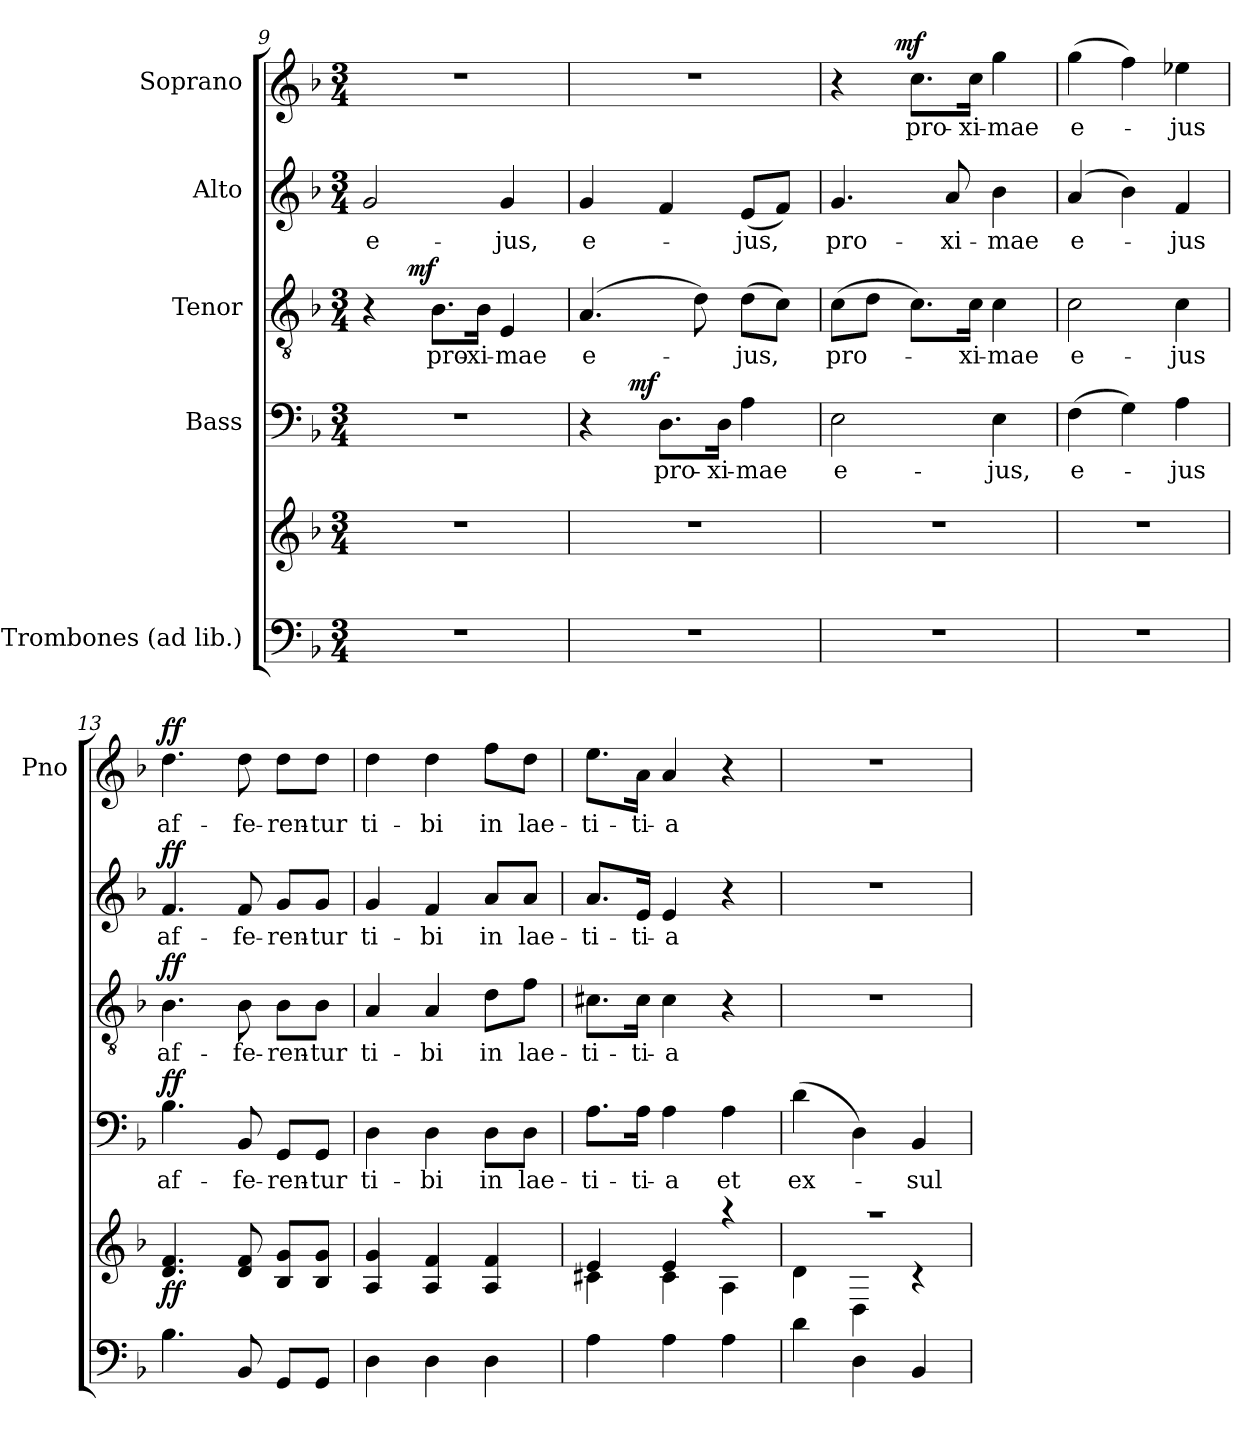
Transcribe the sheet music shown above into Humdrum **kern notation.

**kern	**kern	**dynam	**kern	**text	**dynam	**kern	**text	**dynam	**kern	**text	**dynam	**kern	**text	**dynam
*part5	*part5	*part5	*part4	*part4	*part4	*part3	*part3	*part3	*part2	*part2	*part2	*part1	*part1	*part1
*staff6	*staff5	*staff5/6	*staff4	*staff4	*staff4	*staff3	*staff3	*staff3	*staff2	*staff2	*staff2	*staff1	*staff1	*staff1
*I"3 Trombones (ad lib.)	*	*	*I"Bass	*	*	*I"Tenor	*	*	*I"Alto	*	*	*I"Soprano	*	*
*	*	*	*	*	*	*	*	*	*	*	*	*I'Pno	*	*
*clefF4	*clefG2	*	*clefF4	*	*	*clefGv2	*	*	*clefG2	*	*	*clefG2	*	*
*k[b-]	*k[b-]	*	*k[b-]	*	*	*k[b-]	*	*	*k[b-]	*	*	*k[b-]	*	*
*F:	*F:	*	*F:	*	*	*F:	*	*	*F:	*	*	*F:	*	*
*M3/4	*M3/4	*	*M3/4	*	*	*M3/4	*	*	*M3/4	*	*	*M3/4	*	*
=9	=9	=9	=9	=9	=9	=9	=9	=9	=9	=9	=9	=9	=9	=9
!LO:N:vis=1	!LO:N:vis=1	!	!LO:N:vis=1	!	!	!	!	!	!	!LO:LY:b	!	!LO:N:vis=1	!	!
*	*	*	*	*	*	*^	*	*	*	*	*	*	*	*
2.r	2.r	.	2.r	.	.	4r	8.ryy	.	.	2g/	e-	.	2.r	.	.
!	!	!	!	!	!	!	!	!	!LO:DY:a	!	!	!	!	!	!
.	.	.	.	.	.	.	2ryy	.	mf	.	.	.	.	.	.
!	!	!	!	!	!	!	!	!LO:LY:b	!	!	!	!	!	!	!
.	.	.	.	.	.	8.B-\L	.	pro-	.	.	.	.	.	.	.
!	!	!	!	!	!	!	!	!LO:LY:b	!	!	!	!	!	!	!
.	.	.	.	.	.	16B-\Jk	.	-xi-	.	.	.	.	.	.	.
!	!	!	!	!	!	!	!	!LO:LY:b	!	!	!LO:LY:b	!	!	!	!
.	.	.	.	.	.	4E/	.	-mae	.	4g/	-jus,	.	.	.	.
.	.	.	.	.	.	.	16ryy	.	.	.	.	.	.	.	.
=10	=10	=10	=10	=10	=10	=10	=10	=10	=10	=10	=10	=10	=10	=10	=10
!LO:N:vis=1	!LO:N:vis=1	!	!	!	!	!	!	!LO:LY:b	!	!	!LO:LY:b	!	!LO:N:vis=1	!	!
*	*	*	*^	*	*	*v	*v	*	*	*	*	*	*	*	*
2.r	2.r	.	4r	8ryy	.	.	(4.A/	e-	.	4g/	e-	.	2.r	.	.
.	.	.	.	32ryy	.	.	.	.	.	.	.	.	.	.	.
!	!	!	!	!	!	!LO:DY:a	!	!	!	!	!	!	!	!	!
.	.	.	.	2ryy	.	mf	.	.	.	.	.	.	.	.	.
!	!	!	!	!	!LO:LY:b	!	!	!	!	!	!	!	!	!	!
.	.	.	8.D\L	.	pro-	.	.	.	.	4f/	.	.	.	.	.
.	.	.	.	.	.	.	8d\)	.	.	.	.	.	.	.	.
!	!	!	!	!	!LO:LY:b	!	!	!	!	!	!	!	!	!	!
.	.	.	16D\Jk	.	-xi-	.	.	.	.	.	.	.	.	.	.
!	!	!	!	!	!LO:LY:b	!	!	!LO:LY:b	!	!	!LO:LY:b	!	!	!	!
.	.	.	4A\	.	-mae	.	(>8d\L	-jus,	.	(<8e/L	-jus,	.	.	.	.
.	.	.	.	.	.	.	8c\J)	.	.	8f/J)	.	.	.	.	.
.	.	.	.	16.ryy	.	.	.	.	.	.	.	.	.	.	.
!!LO:PB:g=z
=11	=11	=11	=11	=11	=11	=11	=11	=11	=11	=11	=11	=11	=11	=11	=11
!LO:N:vis=1	!LO:N:vis=1	!	!	!	!LO:LY:b	!	!	!LO:LY:b	!	!	!LO:LY:b	!	!	!	!
*	*	*	*v	*v	*	*	*	*	*	*	*	*	*^	*	*
2.r	2.r	.	2E\	e-	.	(>8c\L	pro-	.	4.g/	pro-	.	4r	8..ryy	.	.
.	.	.	.	.	.	8d\J	.	.	.	.	.	.	.	.	.
!	!	!	!	!	!	!	!	!	!	!	!	!	!	!	!LO:DY:a
.	.	.	.	.	.	.	.	.	.	.	.	.	2ryy	.	mf
!	!	!	!	!	!	!	!	!	!	!	!	!	!	!LO:LY:b	!
.	.	.	.	.	.	8.c\L)	.	.	.	.	.	8.cc\L	.	pro-	.
!	!	!	!	!	!	!	!	!	!	!LO:LY:b	!	!	!	!	!
.	.	.	.	.	.	.	.	.	8a/	-xi-	.	.	.	.	.
!	!	!	!	!	!	!	!LO:LY:b	!	!	!	!	!	!	!LO:LY:b	!
.	.	.	.	.	.	16c\Jk	-xi-	.	.	.	.	16cc\Jk	.	-xi-	.
!	!	!	!	!LO:LY:b	!	!	!LO:LY:b	!	!	!LO:LY:b	!	!	!	!LO:LY:b	!
.	.	.	4E\	-jus,	.	4c\	-mae	.	4b-\	-mae	.	4gg\	.	-mae	.
.	.	.	.	.	.	.	.	.	.	.	.	.	32ryy	.	.
=12	=12	=12	=12	=12	=12	=12	=12	=12	=12	=12	=12	=12	=12	=12	=12
!LO:N:vis=1	!LO:N:vis=1	!	!	!LO:LY:b	!	!	!LO:LY:b	!	!	!LO:LY:b	!	!	!	!LO:LY:b	!
*	*	*	*	*	*	*	*	*	*	*	*	*v	*v	*	*
2.r	2.r	.	(>4F\	e-	.	2c\	e-	.	(4a/	e-	.	(>4gg\	e-	.
.	.	.	4G\)	.	.	.	.	.	4b-\)	.	.	4ff\)	.	.
!	!	!	!	!LO:LY:b	!	!	!LO:LY:b	!	!	!LO:LY:b	!	!	!LO:LY:b	!
.	.	.	4A\	-jus	.	4c\	-jus	.	4f/	-jus	.	4ee-X\	-jus	.
=13	=13	=13	=13	=13	=13	=13	=13	=13	=13	=13	=13	=13	=13	=13
!	!	!LO:DY:b	!	!LO:LY:b	!LO:DY:a	!	!LO:LY:b	!LO:DY:a	!	!LO:LY:b	!LO:DY:a	!	!LO:LY:b	!LO:DY:a
4.B-\	4.d/ 4.f/	ff	4.B-\	af-	ff	4.B-\	af-	ff	4.f/	af-	ff	4.dd\	af-	ff
!	!	!	!	!LO:LY:b	!	!	!LO:LY:b	!	!	!LO:LY:b	!	!	!LO:LY:b	!
8BB-/	8d/ 8f/	.	8BB-/	-fe-	.	8B-\	-fe-	.	8f/	-fe-	.	8dd\	-fe-	.
!	!	!	!	!LO:LY:b	!	!	!LO:LY:b	!	!	!LO:LY:b	!	!	!LO:LY:b	!
8GG/L	8B-/ 8g/L	.	8GG/L	-ren-	.	8B-\L	-ren-	.	8g/L	-ren-	.	8dd\L	-ren-	.
!	!	!	!	!LO:LY:b	!	!	!LO:LY:b	!	!	!LO:LY:b	!	!	!LO:LY:b	!
8GG/J	8B-/ 8g/J	.	8GG/J	-tur	.	8B-\J	-tur	.	8g/J	-tur	.	8dd\J	-tur	.
=14	=14	=14	=14	=14	=14	=14	=14	=14	=14	=14	=14	=14	=14	=14
!	!	!	!	!LO:LY:b	!	!	!LO:LY:b	!	!	!LO:LY:b	!	!	!LO:LY:b	!
4D\	4A/ 4g/	.	4D\	ti-	.	4A/	ti-	.	4g/	ti-	.	4dd\	ti-	.
!	!	!	!	!LO:LY:b	!	!	!LO:LY:b	!	!	!LO:LY:b	!	!	!LO:LY:b	!
4D\	4A/ 4f/	.	4D\	-bi	.	4A/	-bi	.	4f/	-bi	.	4dd\	-bi	.
!	!	!	!	!LO:LY:b	!	!	!LO:LY:b	!	!	!LO:LY:b	!	!	!LO:LY:b	!
4D\	4A/ 4f/	.	8D\L	in	.	8d\L	in	.	8a/L	in	.	8ff\L	in	.
!	!	!	!	!LO:LY:b	!	!	!LO:LY:b	!	!	!LO:LY:b	!	!	!LO:LY:b	!
.	.	.	8D\J	lae-	.	8f\J	lae-	.	8a/J	lae-	.	8dd\J	lae-	.
=15	=15	=15	=15	=15	=15	=15	=15	=15	=15	=15	=15	=15	=15	=15
*	*^	*	*	*	*	*	*	*	*	*	*	*	*	*
!	!	!	!	!	!LO:LY:b	!	!	!LO:LY:b	!	!	!LO:LY:b	!	!	!LO:LY:b	!
4A\	4e/	4c#X\	.	8.A\L	-ti-	.	8.c#X\L	-ti-	.	8.a/L	-ti-	.	8.ee\L	-ti-	.
!	!	!	!	!	!LO:LY:b	!	!	!LO:LY:b	!	!	!LO:LY:b	!	!	!LO:LY:b	!
.	.	.	.	16A\Jk	-ti-	.	16c#\Jk	-ti-	.	16e/Jk	-ti-	.	16a\Jk	-ti-	.
!	!	!	!	!	!LO:LY:b	!	!	!LO:LY:b	!	!	!LO:LY:b	!	!	!LO:LY:b	!
4A\	4e/	4c#\	.	4A\	-a	.	4c#\	-a	.	4e/	-a	.	4a/	-a	.
!	!	!	!	!	!LO:LY:b	!	!	!	!	!	!	!	!	!	!
4A\	4raa	4A\	.	4A\	et	.	4r	.	.	4r	.	.	4r	.	.
!!LO:LB:g=z
=16	=16	=16	=16	=16	=16	=16	=16	=16	=16	=16	=16	=16	=16	=16	=16
!	!LO:N:vis=1	!	!	!	!LO:LY:b	!	!LO:N:vis=1	!	!	!LO:N:vis=1	!	!	!LO:N:vis=1	!	!
4d\	2.raa	4d\	.	(>4d\	ex-	.	2.r	.	.	2.r	.	.	2.r	.	.
4D\	.	4D\	.	4D\)	.	.	.	.	.	.	.	.	.	.	.
!	!	!	!	!	!LO:LY:b	!	!	!	!	!	!	!	!	!	!
4BB-/	.	4rc	.	4BB-/	-sul-	.	.	.	.	.	.	.	.	.	.
*	*v	*v	*	*	*	*	*	*	*	*	*	*	*	*	*
=	=	=	=	=	=	=	=	=	=	=	=	=	=	=
*-	*-	*-	*-	*-	*-	*-	*-	*-	*-	*-	*-	*-	*-	*-
